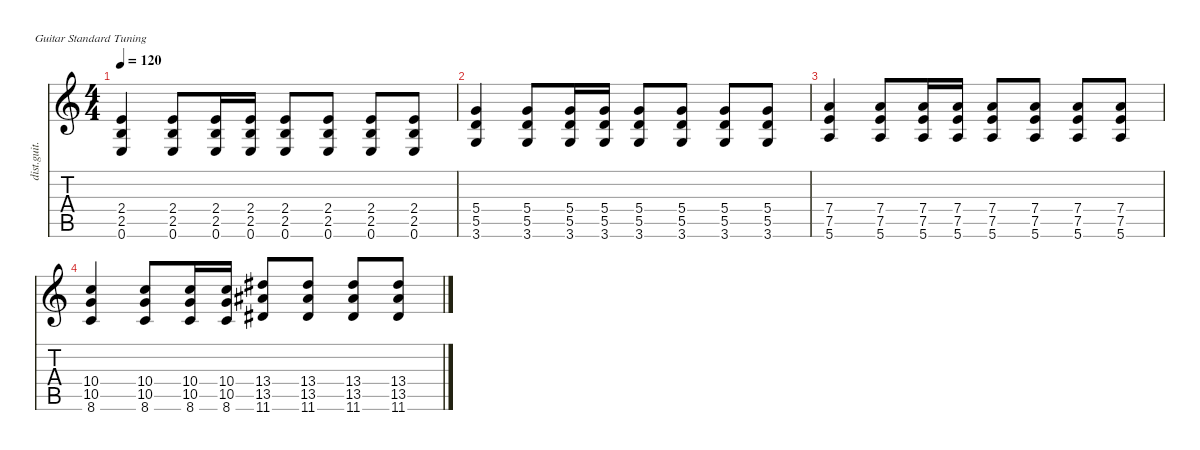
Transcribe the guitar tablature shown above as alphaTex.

\defaultSystemsLayout 4
\hideDynamics
\bracketExtendMode nobrackets
\otherSystemsTrackNameOrientation horizontal
\track ("Distortion Guitar" "dist.guit.") {instrument distortionguitar}
\staff {score tabs}
\tuning (E4 B3 G3 D3 A2 E2)
\ts (4 4)
\tempo 120
\clef g2
\ks c
(0.6 2.5 2.4).4{dy mf beam Up} (0.6 2.5 2.4).8{beam Up} (0.6 2.5 2.4).16{beam Up} (0.6 2.5 2.4).16{beam Up} (0.6 2.5 2.4).8{beam Up} (0.6 2.5 2.4).8{beam Up} (0.6 2.5 2.4).8{beam Up} (0.6 2.5 2.4).8{beam Up} |
(3.6 5.5 5.4).4{beam Up} (3.6 5.5 5.4).8{beam Up} (3.6 5.5 5.4).16{beam Up} (3.6 5.5 5.4).16{beam Up} (3.6 5.5 5.4).8{beam Up} (3.6 5.5 5.4).8{beam Up} (3.6 5.5 5.4).8{beam Up} (3.6 5.5 5.4).8{beam Up} |
(5.6 7.5 7.4).4{beam Up} (5.6 7.5 7.4).8{beam Up} (5.6 7.5 7.4).16{beam Up} (5.6 7.5 7.4).16{beam Up} (5.6 7.5 7.4).8{beam Up} (5.6 7.5 7.4).8{beam Up} (5.6 7.5 7.4).8{beam Up} (5.6 7.5 7.4).8{beam Up} |
(8.6 10.5 10.4).4{beam Up} (8.6 10.5 10.4).8{beam Up} (8.6 10.5 10.4).16{beam Up} (8.6 10.5 10.4).16{beam Up} (11.6{acc #} 13.5{acc #} 13.4{acc #}).8{beam Up} (11.6{acc #} 13.5{acc #} 13.4{acc #}).8{beam Up} (11.6{acc #} 13.5{acc #} 13.4{acc #}).8{beam Up} (11.6{acc #} 13.5{acc #} 13.4{acc #}).8{beam Up}
